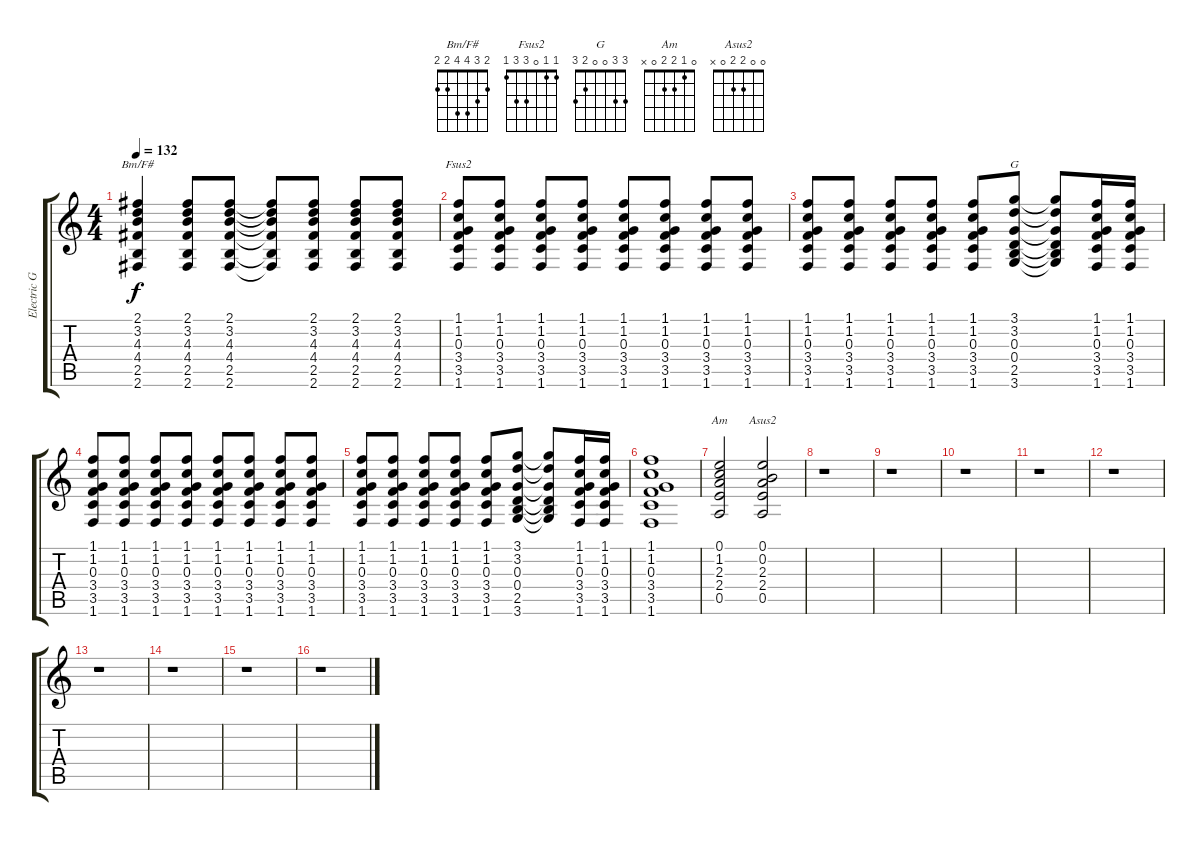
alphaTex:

\track ("Electric Guitar" "Electric G") {instrument overdrivenguitar}
\staff {score tabs}
\tuning (E4 B3 G3 D3 A2 E2) {hide}
\chord ("Bm/F#" 2 3 4 4 2 2)
\chord ("Fsus2" 1 1 0 3 3 1)
\chord ("G" 3 3 0 0 2 3)
\chord ("Am" 0 1 2 2 0 x)
\chord ("Asus2" 0 0 2 2 0 x)
\ts (4 4)
\tempo 132
\clef g2
\ks c
(2.1 3.2 4.3 4.4 2.5 2.6).4{ch "Bm/F#" dy f} (2.1 3.2 4.3 4.4 2.5 2.6).8 (2.1 3.2 4.3 4.4 2.5 2.6).8 (2.1{t} 3.2{t} 4.3{t} 4.4{t} 2.5{t} 2.6{t}).8 (2.1 3.2 4.3 4.4 2.5 2.6).8 (2.1 3.2 4.3 4.4 2.5 2.6).8 (2.1 3.2 4.3 4.4 2.5 2.6).8 |
(1.1 1.2 0.3 3.4 3.5 1.6).8{ch "Fsus2"} (1.1 1.2 0.3 3.4 3.5 1.6).8 (1.1 1.2 0.3 3.4 3.5 1.6).8 (1.1 1.2 0.3 3.4 3.5 1.6).8 (1.1 1.2 0.3 3.4 3.5 1.6).8 (1.1 1.2 0.3 3.4 3.5 1.6).8 (1.1 1.2 0.3 3.4 3.5 1.6).8 (1.1 1.2 0.3 3.4 3.5 1.6).8 |
(1.1 1.2 0.3 3.4 3.5 1.6).8 (1.1 1.2 0.3 3.4 3.5 1.6).8 (1.1 1.2 0.3 3.4 3.5 1.6).8 (1.1 1.2 0.3 3.4 3.5 1.6).8 (1.1 1.2 0.3 3.4 3.5 1.6).8 (3.1 3.2 0.3 0.4 2.5 3.6).8{ch "G"} (3.1{t} 3.2{t} 0.3{t} 0.4{t} 2.5{t} 3.6{t}).8 (1.1 1.2 0.3 3.4 3.5 1.6).16 (1.1 1.2 0.3 3.4 3.5 1.6).16 |
(1.1 1.2 0.3 3.4 3.5 1.6).8 (1.1 1.2 0.3 3.4 3.5 1.6).8 (1.1 1.2 0.3 3.4 3.5 1.6).8 (1.1 1.2 0.3 3.4 3.5 1.6).8 (1.1 1.2 0.3 3.4 3.5 1.6).8 (1.1 1.2 0.3 3.4 3.5 1.6).8 (1.1 1.2 0.3 3.4 3.5 1.6).8 (1.1 1.2 0.3 3.4 3.5 1.6).8 |
(1.1 1.2 0.3 3.4 3.5 1.6).8 (1.1 1.2 0.3 3.4 3.5 1.6).8 (1.1 1.2 0.3 3.4 3.5 1.6).8 (1.1 1.2 0.3 3.4 3.5 1.6).8 (1.1 1.2 0.3 3.4 3.5 1.6).8 (3.1 3.2 0.3 0.4 2.5 3.6).8 (3.1{t} 3.2{t} 0.3{t} 0.4{t} 2.5{t} 3.6{t}).8 (1.1 1.2 0.3 3.4 3.5 1.6).16 (1.1 1.2 0.3 3.4 3.5 1.6).16 |
(1.1 1.2 0.3 3.4 3.5 1.6).1 |
(0.1 1.2 2.3 2.4 0.5).2{ch "Am"} (0.1 0.2 2.3 2.4 0.5).2{ch "Asus2"} |
r.1 |
r.1 |
r.1 |
r.1 |
r.1 |
r.1 |
r.1 |
r.1 |
r.1
